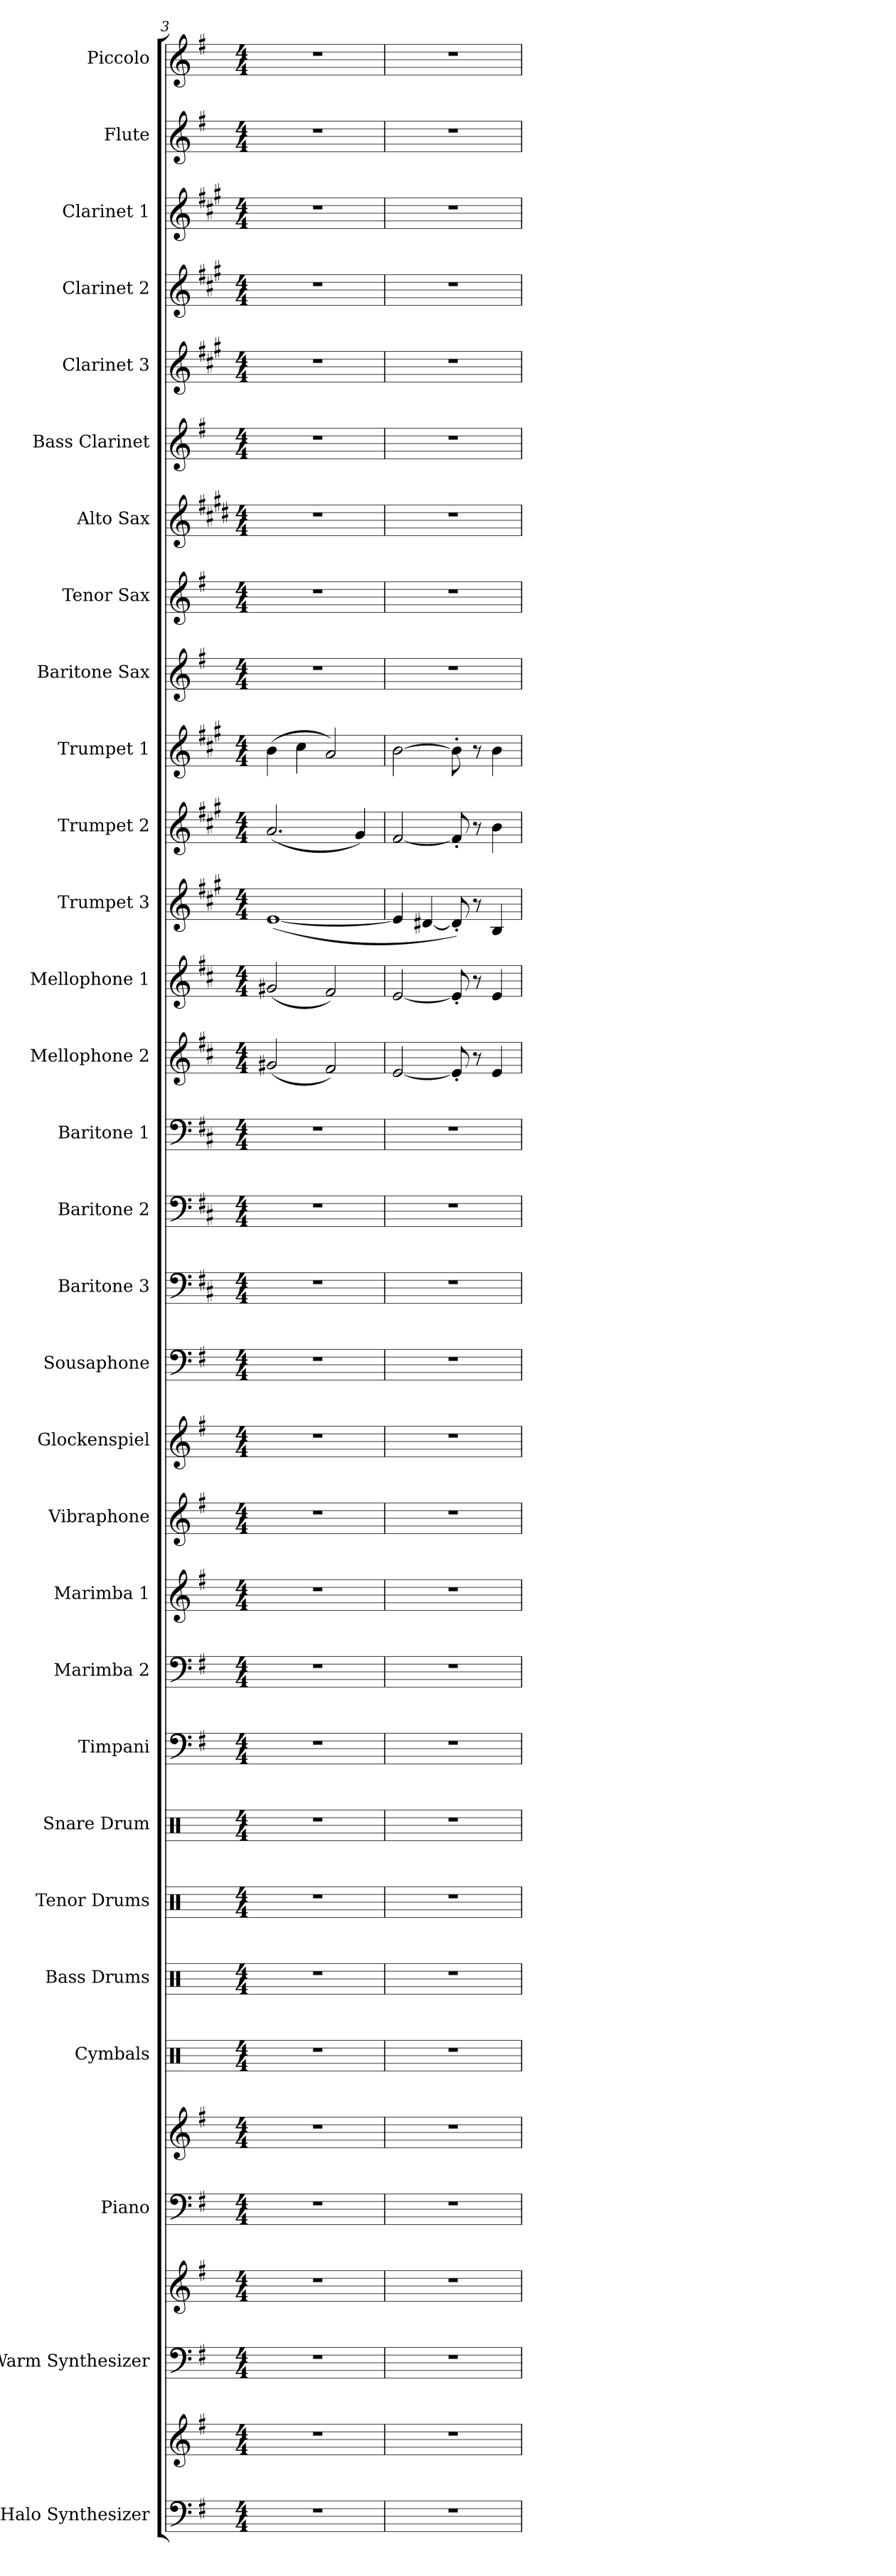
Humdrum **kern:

**kern	**kern	**kern	**kern	**kern	**kern	**kern	**kern	**kern	**kern	**kern	**kern	**kern	**kern	**kern	**kern	**kern	**kern	**kern	**kern	**kern	**kern	**kern	**kern	**kern	**kern	**kern	**kern	**kern	**kern	**kern	**kern	**kern
*part30	*part30	*part29	*part29	*part28	*part28	*part27	*part26	*part25	*part24	*part23	*part22	*part21	*part20	*part19	*part18	*part17	*part16	*part15	*part14	*part13	*part12	*part11	*part10	*part9	*part8	*part7	*part6	*part5	*part4	*part3	*part2	*part1
*staff33	*staff32	*staff31	*staff30	*staff29	*staff28	*staff27	*staff26	*staff25	*staff24	*staff23	*staff22	*staff21	*staff20	*staff19	*staff18	*staff17	*staff16	*staff15	*staff14	*staff13	*staff12	*staff11	*staff10	*staff9	*staff8	*staff7	*staff6	*staff5	*staff4	*staff3	*staff2	*staff1
*I"Halo Synthesizer	*	*I"Warm Synthesizer	*	*I"Piano	*	*I"Cymbals	*I"Bass Drums	*I"Tenor Drums	*I"Snare Drum	*I"Timpani	*I"Marimba 2	*I"Marimba 1	*I"Vibraphone	*I"Glockenspiel	*I"Sousaphone	*I"Baritone 3	*I"Baritone 2	*I"Baritone 1	*I"Mellophone 2	*I"Mellophone 1	*I"Trumpet 3	*I"Trumpet 2	*I"Trumpet 1	*I"Baritone Sax	*I"Tenor Sax	*I"Alto Sax	*I"Bass Clarinet	*I"Clarinet 3	*I"Clarinet 2	*I"Clarinet 1	*I"Flute	*I"Piccolo
*I'Synth. 2	*	*I'Synth. 1	*	*I'Pno.	*	*I'Cym.	*I'B.D.	*I'T.D.	*I'S.D.	*I'Timp.	*I'Mrm. 2	*I'Mrm. 1	*I'Vib.	*I'Glk.	*	*I'Bar. 3	*I'Bar. 2	*I'Bar. 1	*I'Mph. 2	*I'Mph. 1	*I'Tpt. 3	*I'Tpt. 2	*I'Tpt. 1	*I'Bari. Sax.	*I'T. Sax.	*I'A. Sax.	*I'B. Cl.	*I'Cl. 3	*I'Cl. 2	*I'Cl. 1	*I'Fl.	*I'Picc.
*clefF4	*clefG2	*clefF4	*clefG2	*clefF4	*clefG2	*clefX	*clefX	*clefX	*clefX	*clefF4	*clefF4	*clefG2	*clefG2	*clefG2	*clefF4	*clefF4	*clefF4	*clefF4	*clefG2	*clefG2	*clefG2	*clefG2	*clefG2	*clefG2	*clefG2	*clefG2	*clefG2	*clefG2	*clefG2	*clefG2	*clefG2	*clefG2
*	*	*	*	*	*	*	*	*	*	*	*	*	*	*ITrd-14c-24	*	*ITrd4c7	*ITrd4c7	*ITrd4c7	*ITrd4c7	*ITrd4c7	*ITrd1c2	*ITrd1c2	*ITrd1c2	*ITrd12c21	*ITrd8c14	*ITrd5c9	*ITrd8c14	*ITrd1c2	*ITrd1c2	*ITrd1c2	*	*ITrd-7c-12
*k[f#]	*k[f#]	*k[f#]	*k[f#]	*k[f#]	*k[f#]	*k[]	*k[]	*k[]	*k[]	*k[f#]	*k[f#]	*k[f#]	*k[f#]	*k[f#]	*k[f#]	*k[f#]	*k[f#]	*k[f#]	*k[f#]	*k[f#]	*k[f#]	*k[f#]	*k[f#]	*k[f#]	*k[f#]	*k[f#]	*k[f#]	*k[f#]	*k[f#]	*k[f#]	*k[f#]	*k[f#]
*M4/4	*M4/4	*M4/4	*M4/4	*M4/4	*M4/4	*M4/4	*M4/4	*M4/4	*M4/4	*M4/4	*M4/4	*M4/4	*M4/4	*M4/4	*M4/4	*M4/4	*M4/4	*M4/4	*M4/4	*M4/4	*M4/4	*M4/4	*M4/4	*M4/4	*M4/4	*M4/4	*M4/4	*M4/4	*M4/4	*M4/4	*M4/4	*M4/4
=3	=3	=3	=3	=3	=3	=3	=3	=3	=3	=3	=3	=3	=3	=3	=3	=3	=3	=3	=3	=3	=3	=3	=3	=3	=3	=3	=3	=3	=3	=3	=3	=3
1r	1r	1r	1r	1r	1r	1r	1r	1r	1r	1r	1r	1r	1r	1r	1r	1r	1r	1r	(<2c#X/	(<2c#X/	(<[1d	(<2.g/	(>4a\	1r	1r	1r	1r	1r	1r	1r	1r	1r
.	.	.	.	.	.	.	.	.	.	.	.	.	.	.	.	.	.	.	.	.	.	.	4b\	.	.	.	.	.	.	.	.	.
.	.	.	.	.	.	.	.	.	.	.	.	.	.	.	.	.	.	.	2B/)	2B/)	.	.	2g/)	.	.	.	.	.	.	.	.	.
.	.	.	.	.	.	.	.	.	.	.	.	.	.	.	.	.	.	.	.	.	.	4f#/)	.	.	.	.	.	.	.	.	.	.
=4	=4	=4	=4	=4	=4	=4	=4	=4	=4	=4	=4	=4	=4	=4	=4	=4	=4	=4	=4	=4	=4	=4	=4	=4	=4	=4	=4	=4	=4	=4	=4	=4
1r	1r	1r	1r	1r	1r	1r	1r	1r	1r	1r	1r	1r	1r	1r	1r	1r	1r	1r	[2A/	[2A/	4d/]	[2e/	[2a\	1r	1r	1r	1r	1r	1r	1r	1r	1r
.	.	.	.	.	.	.	.	.	.	.	.	.	.	.	.	.	.	.	.	.	[4c#X/	.	.	.	.	.	.	.	.	.	.	.
.	.	.	.	.	.	.	.	.	.	.	.	.	.	.	.	.	.	.	8A'/]	8A'/]	8c#'/])	8e'/]	8a'\]	.	.	.	.	.	.	.	.	.
.	.	.	.	.	.	.	.	.	.	.	.	.	.	.	.	.	.	.	8r	8r	8r	8r	8r	.	.	.	.	.	.	.	.	.
.	.	.	.	.	.	.	.	.	.	.	.	.	.	.	.	.	.	.	4A/	4A/	4A/	4a\	4a\	.	.	.	.	.	.	.	.	.
=	=	=	=	=	=	=	=	=	=	=	=	=	=	=	=	=	=	=	=	=	=	=	=	=	=	=	=	=	=	=	=	=
*-	*-	*-	*-	*-	*-	*-	*-	*-	*-	*-	*-	*-	*-	*-	*-	*-	*-	*-	*-	*-	*-	*-	*-	*-	*-	*-	*-	*-	*-	*-	*-	*-
